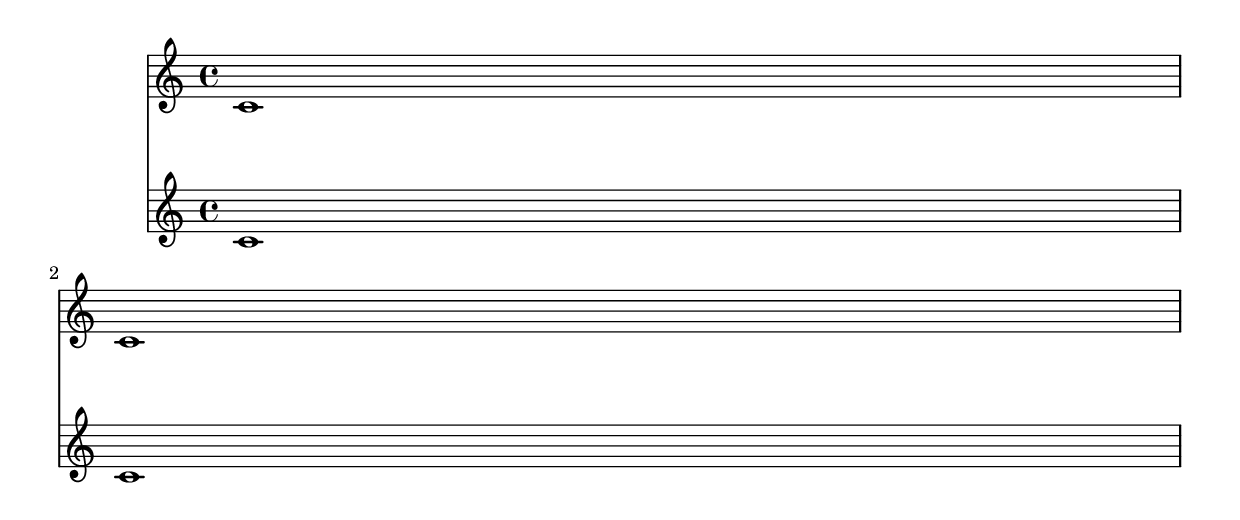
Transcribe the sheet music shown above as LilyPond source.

\version "2.14.0"

\header {
  texidoc = "minimum-distance within a system is correctly accounted for in page breaking."
}

\layout {
  \context {
    \Score
    \override VerticalAxisGroup #'staff-staff-spacing =
      #'((basic-distance . 20)
         (stretchability . 0))
  }
}

music = { c'1 \break c'1 }

\book {
  \paper {
    paper-height = 9\cm
  }

  \score { << \new Staff \music \new Staff \music >> }
}

